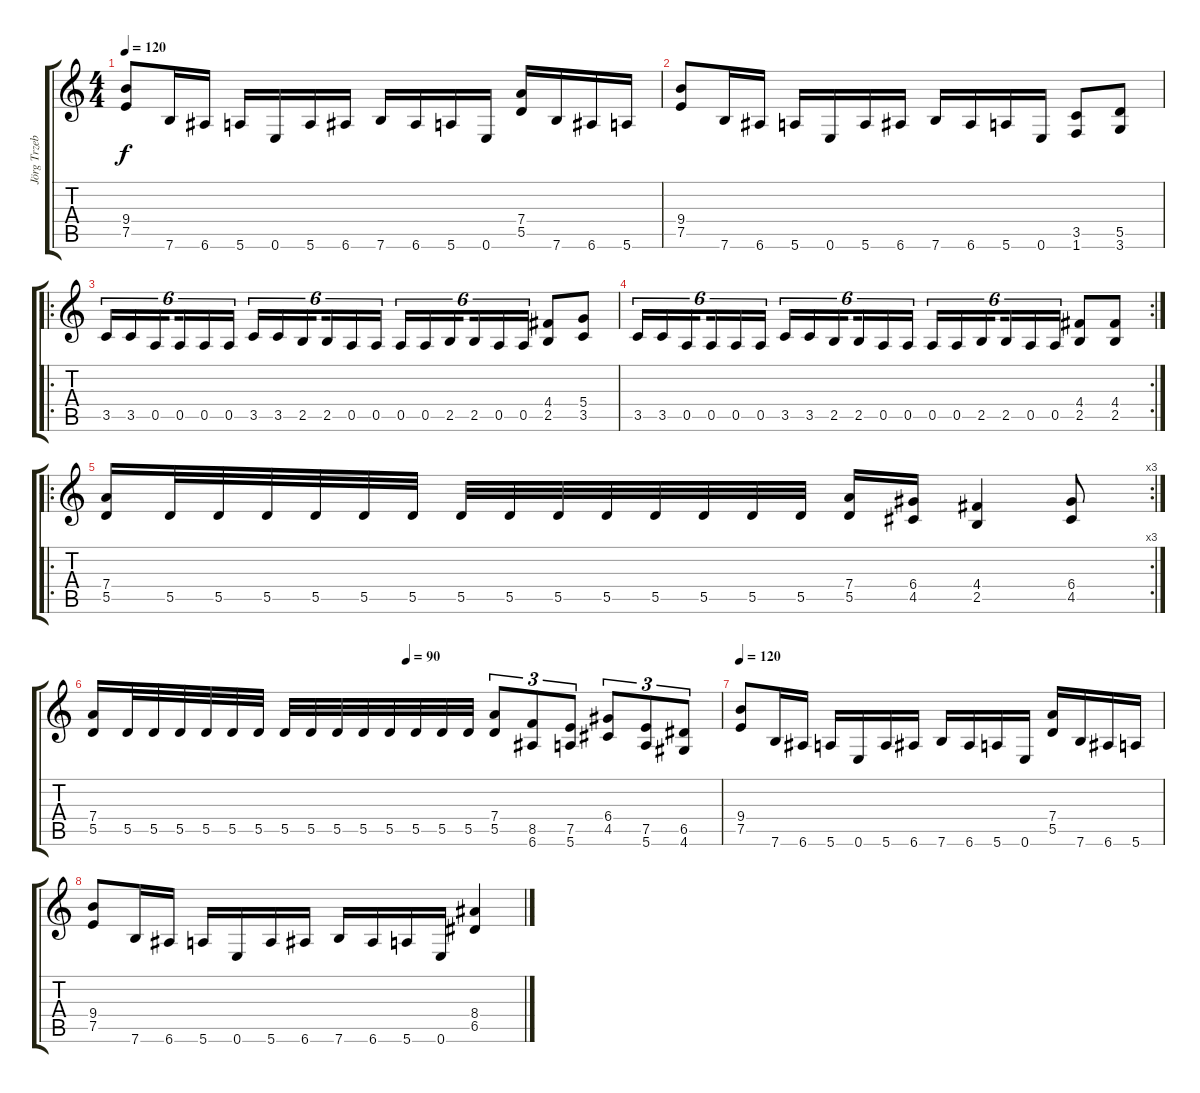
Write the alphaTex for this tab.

\track ("Jörg Trzebiatowski" "Jörg Trzeb") {instrument distortionguitar}
\staff {score tabs}
\tuning (E4 B3 G3 D3 A2 E2) {hide}
\ts (4 4)
\tempo 120
\clef g2
\ks c
(9.4 7.5).8{dy f} 7.6.16 6.6.16 5.6.16 0.6.16 5.6.16 6.6.16 7.6.16 6.6.16 5.6.16 0.6.16 (7.4 5.5).16 7.6.16 6.6.16 5.6.16 |
(9.4 7.5).8 7.6.16 6.6.16 5.6.16 0.6.16 5.6.16 6.6.16 7.6.16 6.6.16 5.6.16 0.6.16 (3.5 1.6).8 (5.5 3.6).8 |
\ro
3.5.16{tu (6 4)} 3.5.16{tu (6 4)} 0.5.16{tu (6 4) beam splitsecondary} 0.5.16{tu (6 4)} 0.5.16{tu (6 4)} 0.5.16{tu (6 4)} 3.5.16{tu (6 4)} 3.5.16{tu (6 4)} 2.5.16{tu (6 4) beam splitsecondary} 2.5.16{tu (6 4)} 0.5.16{tu (6 4)} 0.5.16{tu (6 4)} 0.5.16{tu (6 4)} 0.5.16{tu (6 4)} 2.5.16{tu (6 4) beam splitsecondary} 2.5.16{tu (6 4)} 0.5.16{tu (6 4)} 0.5.16{tu (6 4)} (4.4 2.5).8 (5.4 3.5).8 |
\rc 2
3.5.16{tu (6 4)} 3.5.16{tu (6 4)} 0.5.16{tu (6 4) beam splitsecondary} 0.5.16{tu (6 4)} 0.5.16{tu (6 4)} 0.5.16{tu (6 4)} 3.5.16{tu (6 4)} 3.5.16{tu (6 4)} 2.5.16{tu (6 4) beam splitsecondary} 2.5.16{tu (6 4)} 0.5.16{tu (6 4)} 0.5.16{tu (6 4)} 0.5.16{tu (6 4)} 0.5.16{tu (6 4)} 2.5.16{tu (6 4) beam splitsecondary} 2.5.16{tu (6 4)} 0.5.16{tu (6 4)} 0.5.16{tu (6 4)} (4.4 2.5).8 (4.4 2.5).8 |
\ro
\rc 3
(7.4 5.5).16 5.5.32 5.5.32 5.5.32 5.5.32 5.5.32 5.5.32 5.5.32 5.5.32 5.5.32 5.5.32 5.5.32 5.5.32 5.5.32 5.5.32 (7.4 5.5).16 (6.4 4.5).16 (4.4 2.5).4 (6.4 4.5).8 |
\tempo (90 0.5)
(7.4 5.5).16 5.5.32 5.5.32 5.5.32 5.5.32 5.5.32 5.5.32 5.5.32 5.5.32 5.5.32 5.5.32 5.5.32 5.5.32 5.5.32 5.5.32 (7.4 5.5).8{tu (3 2)} (8.5 6.6).8{tu (3 2)} (7.5 5.6).8{tu (3 2)} (6.4 4.5).8{tu (3 2)} (7.5 5.6).8{tu (3 2)} (6.5 4.6).8{tu (3 2)} |
\tempo 120
(9.4 7.5).8 7.6.16 6.6.16 5.6.16 0.6.16 5.6.16 6.6.16 7.6.16 6.6.16 5.6.16 0.6.16 (7.4 5.5).16 7.6.16 6.6.16 5.6.16 |
(9.4 7.5).8 7.6.16 6.6.16 5.6.16 0.6.16 5.6.16 6.6.16 7.6.16 6.6.16 5.6.16 0.6.16 (8.4 6.5).4
